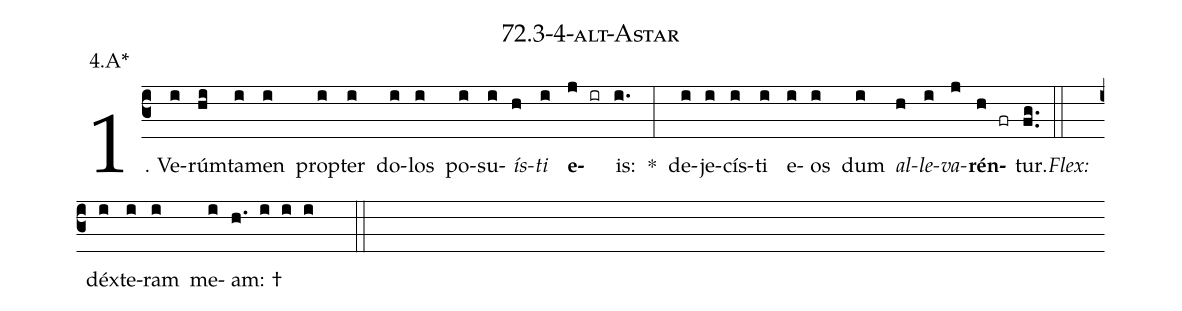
name: 72.3-4-alt-Astar;
annotation: 4.A*;
%%
(c3)1. Ve(i)rúm(hi)ta(i)men(i) prop(i)ter(i) do(i)los(i) po(i)su(i)<i>ís</i>(h)<i>ti</i>(i) <b>e</b>(j ir)is:(i.) *(:) de(i)je(i)cís(i)ti(i) e(i)os(i) dum(i) <i>al</i>(h)<i>le</i>(i)<i>va</i>(j)<b>rén</b>(h fr)tur.(fg..) (::)
<i>Flex:</i>()  déx(i)te(i)ram(i) me(i)am: †(h. i i i  ::)

%E(i) u(h) o(i) u(j) a(h) e.(fg..) (::)
